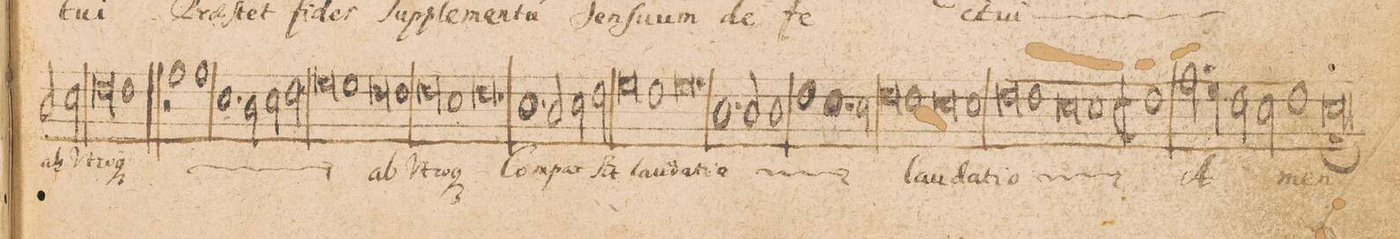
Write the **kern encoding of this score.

**kern	**text	**text	**text	**text
*I"TENOR.	*	*	*	*
*clefC4	*	*	*	*
*k[]	*	*	*	*
*met(c|)	*	*	*	*
*M3/1	*	*	*	*
2A/	ab	.	.	.
2B\	U-	.	.	.
=49-	=49-	=49-	=49-	=49-
0cny	-tro-	.	.	.
1c	-(que)	.	.	.
=50||-	=50-	=50-	=50-	=50-
1r	.	.	.	.
*	*ij	*	*	*
1e	Pro-	.	.	.
1e	-ce-	.	.	.
=51-	=51-	=51-	=51-	=51-
1.B	-den-	.	.	.
2A\	-ti	.	.	.
2B\	ab	.	.	.
2c\	U-	.	.	.
=52-	=52-	=52-	=52-	=52-
0d	-tro-	.	.	.
1d	-(que)	.	.	.
*	*Xij	*	*	*
=53-	=53-	=53-	=53-	=53-
0c	ab	.	.	.
1c	U-	.	.	.
=54-	=54-	=54-	=54-	=54-
0c	-tro-	.	.	.
1B	.	.	.	.
=55-	=55-	=55-	=55-	=55-
0.c	-(que)	.	.	.
=56-	=56-	=56-	=56-	=56-
1.B	Com-	.	.	.
2A/	-par	.	.	.
2B\	ſit	.	.	.
2c\	lau-	.	.	.
=57-	=57-	=57-	=57-	=57-
0d	-da-	.	.	.
1c	-ti-	.	.	.
=58-	=58-	=58-	=58-	=58-
0.d	-o	.	.	.
=59-	=59-	=59-	=59-	=59-
*	*ij	*	*	*
1.A	Com-	.	.	.
2A/	-par	.	.	.
1A	ſit	.	.	.
=60-	=60-	=60-	=60-	=60-
1c	lau-	.	.	.
1.B	-da-	.	.	.
2B\	-ti-	.	.	.
=61-	=61-	=61-	=61-	=61-
0c	-o	.	.	.
*	*Xij	*	*	*
1c	lau-	.	.	.
=62-	=62-	=62-	=62-	=62-
0B	-da-	.	.	.
1B	-ti-	.	.	.
=63-	=63-	=63-	=63-	=63-
0c	-o	.	.	.
*	*ij	*	*	*
1c	lau-	.	.	.
=64-	=64-	=64-	=64-	=64-
0B	-da-	.	.	.
1B	-ti-	.	.	.
=65-	=65-	=65-	=65-	=65-
*M2/1	*	*	*	*
*met(c|)	*	*	*	*
1c	-o	.	.	.
*	*Xij	*	*	*
2.e\	A-	.	.	.
4d\	.	.	.	.
=66-	=66-	=66-	=66-	=66-
2c\	.	.	.	.
2B\	.	.	.	.
1c	.	.	.	.
=67-	=67-	=67-	=67-	=67-
0B;;	-men	.	.	.
=-	=-	=-	=-	=-
*-	*-	*-	*-	*-
